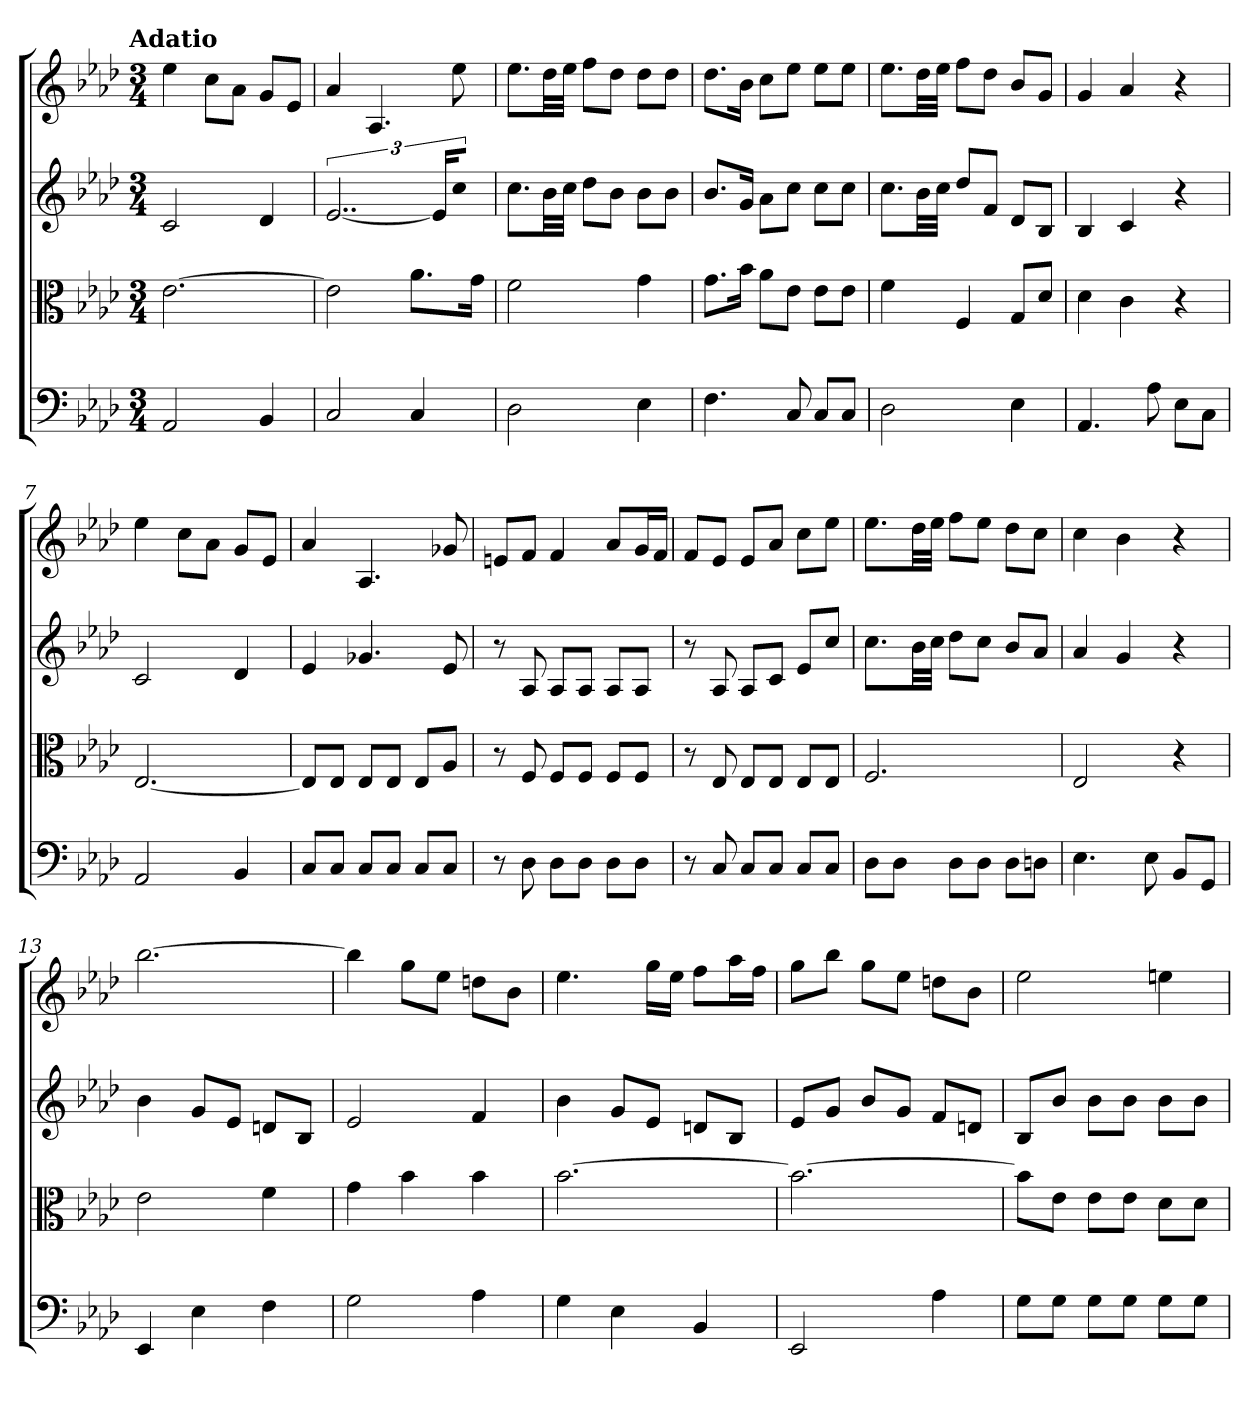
**kern	**kern	**kern	**kern
*part4	*part3	*part2	*part1
*staff4	*staff3	*staff2	*staff1
*clefF4	*clefC3	*	*
*k[b-e-a-d-]	*k[b-e-a-d-]	*k[b-e-a-d-]	*k[b-e-a-d-]
*A-:	*A-:	*A-:	*A-:
!!LO:TX:omd:t=Adatio
*M3/4	*M3/4	*M3/4	*M3/4
=	=	=	=
2AA-	[2.e-	2c	4ee-
.	.	.	8ccL
.	.	.	8a-J
4BB-	.	4d-	8gL
.	.	.	8e-J
=2	=2	=2	=2
2C	2e-]	[3..e-	4a-
.	.	.	4.A-
4C	8.a-\L	.	.
.	.	24e-KL]	.
.	.	8ccJ	8ee-
.	16g\Jk	.	.
=3	=3	=3	=3
2D-	2f	8.ccL	8.ee-L
.	.	32b-LL	32dd-LL
.	.	32ccJJJ	32ee-JJJ
.	.	8dd-L	8ffL
.	.	8b-J	8dd-J
4E-	4g	8b-L	8dd-L
.	.	8b-J	8dd-J
=4	=4	=4	=4
4.F	8.g\L	8.b-L	8.dd-L
.	16b-\Jk	16gJk	16b-Jk
.	8a-\L	8a-L	8ccL
8C	8e-\J	8ccJ	8ee-J
8C/L	8e-\L	8ccL	8ee-L
8C/J	8e-\J	8ccJ	8ee-J
=5	=5	=5	=5
2D-	4f	8.ccL	8.ee-L
.	.	32b-LL	32dd-LL
.	.	32ccJJJ	32ee-JJJ
.	4F	8dd-L	8ffL
.	.	8fJ	8dd-J
4E-	8G/L	8d-L	8b-L
.	8d-/J	8B-J	8gJ
=6	=6	=6	=6
4.AA-	4d-	4B-	4g
.	4c	4c	4a-
8A-	.	.	.
8E-\L	4r	4r	4r
8C\J	.	.	.
=7	=7	=7	=7
2AA-	[2.E-	2c	4ee-
.	.	.	8ccL
.	.	.	8a-J
4BB-	.	4d-	8gL
.	.	.	8e-J
=8	=8	=8	=8
8C/L	8E-/L]	4e-	4a-
8C/J	8E-/J	.	.
8C/L	8E-/L	4.g-X	4.A-
8C/J	8E-/J	.	.
8C/L	8E-/L	.	.
8C/J	8A-/J	8e-	8g-X
=9	=9	=9	=9
8r	8r	8r	8enL
8D-	8F	8A-	8fJ
8D-\L	8F/L	8A-L	4f
8D-\J	8F/J	8A-J	.
8D-\L	8F/L	8A-L	8a-L
8D-\J	8F/J	8A-J	16gL
.	.	.	16fJJ
=10	=10	=10	=10
8r	8r	8r	8fL
8C	8E-	8A-	8e-J
8C/L	8E-/L	8A-L	8e-L
8C/J	8E-/J	8cJ	8a-J
8C/L	8E-/L	8e-L	8ccL
8C/J	8E-/J	8ccJ	8ee-J
=11	=11	=11	=11
8D-\L	2.F	8.ccL	8.ee-L
8D-\J	.	.	.
.	.	32b-LL	32dd-LL
.	.	32ccJJJ	32ee-JJJ
8D-\L	.	8dd-L	8ffL
8D-\J	.	8ccJ	8ee-J
8D-\L	.	8b-L	8dd-L
8Dn\J	.	8a-J	8ccJ
=12	=12	=12	=12
4.E-	2E-	4a-	4cc
.	.	4g	4b-
8E-	.	.	.
8BB-/L	4r	4r	4r
8GG/J	.	.	.
=13	=13	=13	=13
4EE-	2e-	4b-	[2.bb-
4E-	.	8gL	.
.	.	8e-J	.
4F	4f	8dnL	.
.	.	8B-J	.
=14	=14	=14	=14
2G	4g	2e-	4bb-]
.	4b-	.	8ggL
.	.	.	8ee-J
4A-	4b-	4f	8ddnL
.	.	.	8b-J
=15	=15	=15	=15
4G	[2.b-	4b-	4.ee-
4E-	.	8gL	.
.	.	8e-J	16ggLL
.	.	.	16ee-JJ
4BB-	.	8dnL	8ffL
.	.	8B-J	16aa-L
.	.	.	16ffJJ
=16	=16	=16	=16
2EE-	2.b-_	8e-L	8ggL
.	.	8gJ	8bb-J
.	.	8b-L	8ggL
.	.	8gJ	8ee-J
4A-	.	8fL	8ddnL
.	.	8dnJ	8b-J
=17	=17	=17	=17
8G\L	8b-\L]	8B-L	2ee-
8G\J	8e-\J	8b-J	.
8G\L	8e-\L	8b-L	.
8G\J	8e-\J	8b-J	.
8G\L	8d-\L	8b-L	4een
8G\J	8d-\J	8b-J	.
=	=	=	=
*-	*-	*-	*-
